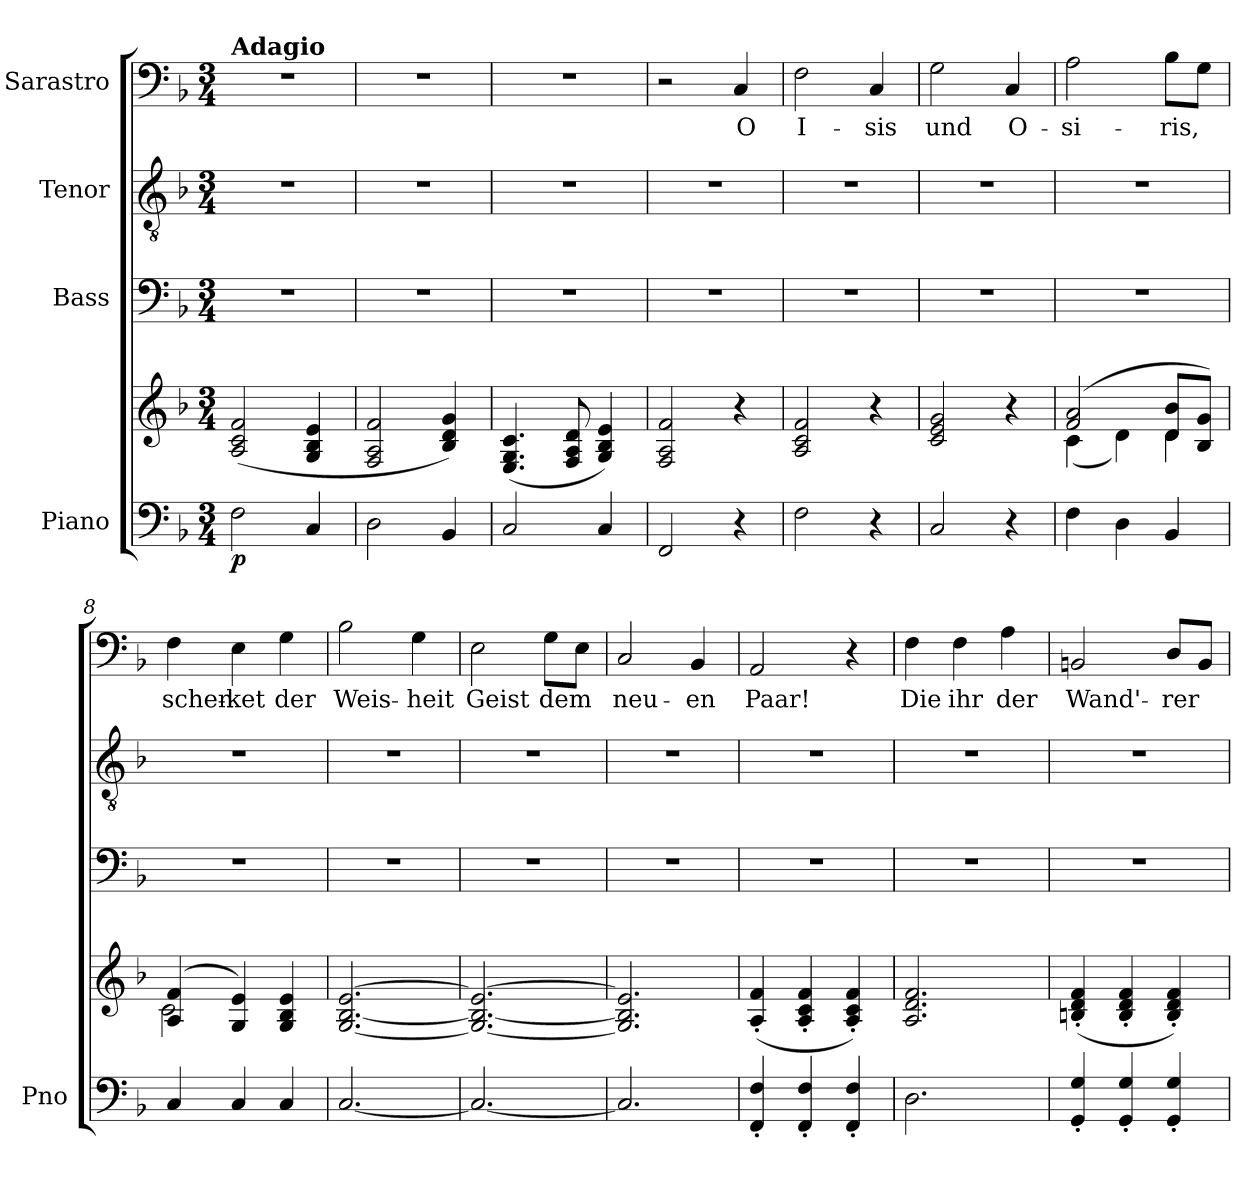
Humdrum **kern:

**kern	**kern	**dynam	**kern	**kern	**kern	**text
*part4	*part4	*part4	*part3	*part2	*part1	*part1
*staff5	*staff4	*staff4/5	*staff3	*staff2	*staff1	*staff1
*I"Piano	*	*	*I"Bass	*I"Tenor	*I"Sarastro	*
*I'Pno	*	*	*	*	*	*
*clefF4	*clefG2	*	*clefF4	*clefGv2	*clefF4	*
*k[b-]	*k[b-]	*	*k[b-]	*k[b-]	*k[b-]	*
*F:	*F:	*	*F:	*F:	*F:	*
*M3/4	*M3/4	*	*M3/4	*M3/4	*M3/4	*
=1	=1	=1	=1	=1	=1	=1
!	!	!	!	!	!LO:TX:a:B:t=Adagio	!
!	!	!LO:DY:b=2	!	!	!	!
2F\	(>2A/ 2c/ 2f/	p	2.r	2.r	2.r	.
4C/	4G/ 4B-/ 4e/	.	.	.	.	.
=2	=2	=2	=2	=2	=2	=2
2D\	2F/ 2A/ 2f/	.	2.r	2.r	2.r	.
4BB-/	4B-/ 4d/ 4g/)	.	.	.	.	.
=3	=3	=3	=3	=3	=3	=3
2C/	(<4.E/ 4.G/ 4.c/	.	2.r	2.r	2.r	.
.	8F/ 8A/ 8d/	.	.	.	.	.
4C/	4G/ 4B-/ 4e/)	.	.	.	.	.
=4	=4	=4	=4	=4	=4	=4
2FF/	2F/ 2A/ 2f/	.	2.r	2.r	2r	.
!	!	!	!	!	!	!LO:LY:b
4r	4r	.	.	.	4C/	O
=5	=5	=5	=5	=5	=5	=5
!	!	!	!	!	!	!LO:LY:b
2F\	2A/ 2c/ 2f/	.	2.r	2.r	2F\	I-
!	!	!	!	!	!	!LO:LY:b
4r	4r	.	.	.	4C/	-sis
=6	=6	=6	=6	=6	=6	=6
!	!	!	!	!	!	!LO:LY:b
2C/	2c/ 2e/ 2g/	.	2.r	2.r	2G\	und
!	!	!	!	!	!	!LO:LY:b
4r	4r	.	.	.	4C/	O-
=7	=7	=7	=7	=7	=7	=7
*	*^	*	*	*	*	*
!	!	!	!	!	!	!	!LO:LY:b
4F\	(>2f/ 2a/	(<4c\	.	2.r	2.r	2A\	-si-
4D\	.	4d\)	.	.	.	.	.
!	!	!	!	!	!	!	!LO:LY:b
4BB-/	8d/ 8b-/L	4d\	.	.	.	8B-\L	-ris,
.	8B-/ 8g/J)	.	.	.	.	8G\J	.
!!LO:LB:g=z
=8	=8	=8	=8	=8	=8	=8	=8
!	!	!	!	!	!	!	!LO:LY:b
4C/	(>4A/ 4f/	2c\	.	2.r	2.r	4F\	schen-
!	!	!	!	!	!	!	!LO:LY:b
4C/	4G/ 4e/)	.	.	.	.	4E\	-ket
!	!	!	!	!	!	!	!LO:LY:b
4C/	4G/ 4B-/ 4e/	4ryy	.	.	.	4G\	der
=9	=9	=9	=9	=9	=9	=9	=9
!	!	!	!	!	!	!	!LO:LY:b
*	*v	*v	*	*	*	*	*
[2.C/	[2.G/ [2.B-/ [2.e/	.	2.r	2.r	2B-\	Weis-
!	!	!	!	!	!	!LO:LY:b
.	.	.	.	.	4G\	-heit
=10	=10	=10	=10	=10	=10	=10
!	!	!	!	!	!	!LO:LY:b
2.C/_	2.G/_ 2.B-/_ 2.e/_	.	2.r	2.r	2E\	Geist
!	!	!	!	!	!	!LO:LY:b
.	.	.	.	.	8G\L	dem
.	.	.	.	.	8E\J	.
=11	=11	=11	=11	=11	=11	=11
!	!	!	!	!	!	!LO:LY:b
2.C/]	2.G/] 2.B-/] 2.e/]	.	2.r	2.r	2C/	neu-
!	!	!	!	!	!	!LO:LY:b
.	.	.	.	.	4BB-/	-en
=12	=12	=12	=12	=12	=12	=12
!	!	!	!	!	!	!LO:LY:b
4FF/' 4F/'	(<4A/' 4f/'	.	2.r	2.r	2AA/	Paar!
4FF/' 4F/'	4A/' 4c/' 4f/'	.	.	.	.	.
4FF/' 4F/'	4A/' 4c/' 4f/')	.	.	.	4r	.
=13	=13	=13	=13	=13	=13	=13
!	!	!	!	!	!	!LO:LY:b
2.D\	2.A/ 2.d/ 2.f/	.	2.r	2.r	4F\	Die
!	!	!	!	!	!	!LO:LY:b
.	.	.	.	.	4F\	ihr
!	!	!	!	!	!	!LO:LY:b
.	.	.	.	.	4A\	der
=14	=14	=14	=14	=14	=14	=14
!	!	!	!	!	!	!LO:LY:b
4GG/' 4G/'	(<4Bn/' 4d/' 4f/'	.	2.r	2.r	2BBn/	Wand'-
4GG/' 4G/'	4B/' 4d/' 4f/'	.	.	.	.	.
!	!	!	!	!	!	!LO:LY:b
4GG/' 4G/'	4B/' 4d/' 4f/')	.	.	.	8D/L	-rer
.	.	.	.	.	8BB/J	.
=	=	=	=	=	=	=
*-	*-	*-	*-	*-	*-	*-
